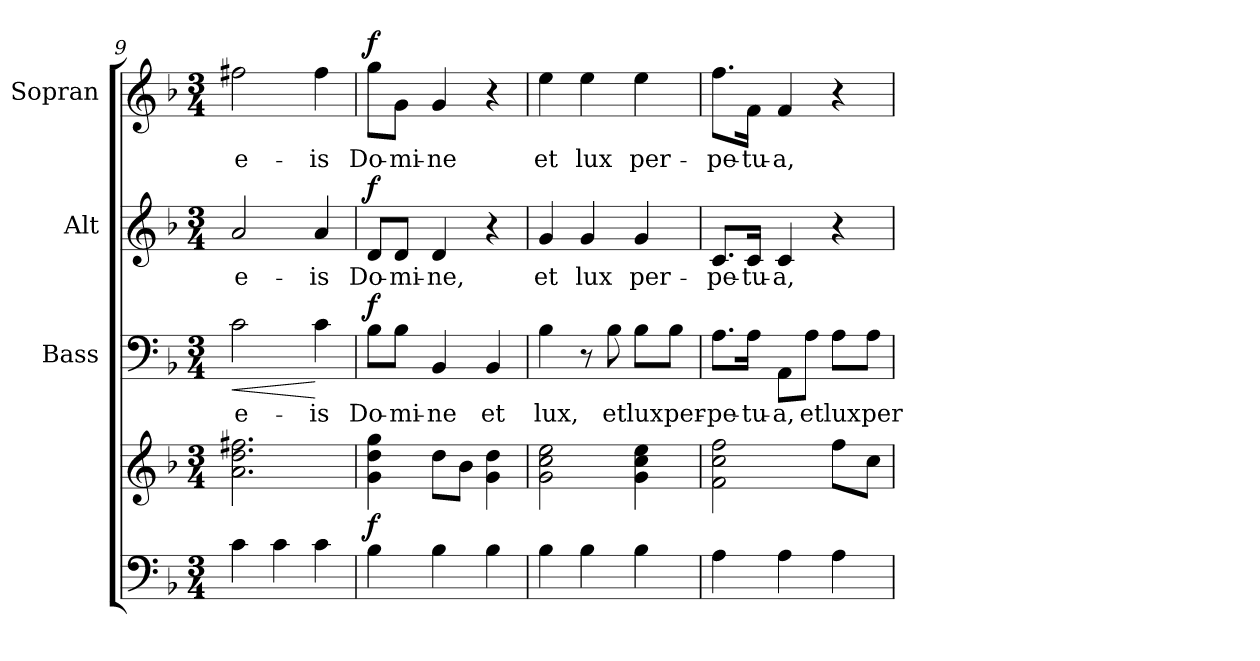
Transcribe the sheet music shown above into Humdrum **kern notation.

**kern	**kern	**dynam	**kern	**text	**dynam	**kern	**text	**dynam	**kern	**text	**dynam
*part4	*part4	*part4	*part3	*part3	*part3	*part2	*part2	*part2	*part1	*part1	*part1
*staff5	*staff4	*staff4/5	*staff3	*staff3	*staff3	*staff2	*staff2	*staff2	*staff1	*staff1	*staff1
*	*	*	*I"Bass	*	*	*I"Alt	*	*	*I"Sopran	*	*
*	*	*	*I'B.	*	*	*I'A.	*	*	*I'S.	*	*
*clefF4	*clefG2	*	*clefF4	*	*	*clefG2	*	*	*clefG2	*	*
*k[b-]	*k[b-]	*	*k[b-]	*	*	*k[b-]	*	*	*k[b-]	*	*
*F:	*F:	*	*F:	*	*	*F:	*	*	*F:	*	*
*M3/4	*M3/4	*	*M3/4	*	*	*M3/4	*	*	*M3/4	*	*
=9	=9	=9	=9	=9	=9	=9	=9	=9	=9	=9	=9
!	!	!	!	!LO:LY:b	!LO:HP:b	!	!LO:LY:b	!	!	!LO:LY:b	!
4c\	2.a\ 2.dd\ 2.ff#X\	.	2c\	e-	<	2a/	e-	.	2ff#X\	e-	.
4c\	.	.	.	.	.	.	.	.	.	.	.
!	!	!	!	!LO:LY:b	!	!	!LO:LY:b	!	!	!LO:LY:b	!
4c\	.	.	4c\	-is	[	4a/	-is	.	4ff#\	-is	.
!!LO:PB:g=z
=10	=10	=10	=10	=10	=10	=10	=10	=10	=10	=10	=10
!	!	!LO:DY:a=2	!	!LO:LY:b	!LO:DY:a	!	!LO:LY:b	!LO:DY:a	!	!LO:LY:b	!LO:DY:a
4B-\	4g\ 4dd\ 4gg\	f	8B-\L	Do-	f	8d/L	Do-	f	8gg\L	Do-	f
!	!	!	!	!LO:LY:b	!	!	!LO:LY:b	!	!	!LO:LY:b	!
.	.	.	8B-\J	-mi-	.	8d/J	-mi-	.	8g\J	-mi-	.
!	!	!	!	!LO:LY:b	!	!	!LO:LY:b	!	!	!LO:LY:b	!
4B-\	8dd\L	.	4BB-/	-ne	.	4d/	-ne,	.	4g/	-ne	.
.	8b-\J	.	.	.	.	.	.	.	.	.	.
!	!	!	!	!LO:LY:b	!	!	!	!	!	!	!
4B-\	4g\ 4dd\	.	4BB-/	et	.	4r	.	.	4r	.	.
=11	=11	=11	=11	=11	=11	=11	=11	=11	=11	=11	=11
!	!	!	!	!LO:LY:b	!	!	!LO:LY:b	!	!	!LO:LY:b	!
4B-\	2g\ 2cc\ 2ee\	.	4B-\	lux,	.	4g/	et	.	4ee\	et	.
!	!	!	!	!	!	!	!LO:LY:b	!	!	!LO:LY:b	!
4B-\	.	.	8r	.	.	4g/	lux	.	4ee\	lux	.
!	!	!	!	!LO:LY:b	!	!	!	!	!	!	!
.	.	.	8B-\	et	.	.	.	.	.	.	.
!	!	!	!	!LO:LY:b	!	!	!LO:LY:b	!	!	!LO:LY:b	!
4B-\	4g\ 4cc\ 4ee\	.	8B-\L	lux	.	4g/	per-	.	4ee\	per-	.
!	!	!	!	!LO:LY:b	!	!	!	!	!	!	!
.	.	.	8B-\J	per-	.	.	.	.	.	.	.
=12	=12	=12	=12	=12	=12	=12	=12	=12	=12	=12	=12
!	!	!	!	!LO:LY:b	!	!	!LO:LY:b	!	!	!LO:LY:b	!
4A\	2f\ 2cc\ 2ff\	.	8.A\L	-pe-	.	8.c/L	-pe-	.	8.ff\L	-pe-	.
!	!	!	!	!LO:LY:b	!	!	!LO:LY:b	!	!	!LO:LY:b	!
.	.	.	16A\Jk	-tu-	.	16c/Jk	-tu-	.	16f\Jk	-tu-	.
!	!	!	!	!LO:LY:b	!	!	!LO:LY:b	!	!	!LO:LY:b	!
4A\	.	.	8AA\L	-a,	.	4c/	-a,	.	4f/	-a,	.
!	!	!	!	!LO:LY:b	!	!	!	!	!	!	!
.	.	.	8A\J	et	.	.	.	.	.	.	.
!	!	!	!	!LO:LY:b	!	!	!	!	!	!	!
4A\	8ff\L	.	8A\L	lux	.	4r	.	.	4r	.	.
!	!	!	!	!LO:LY:b	!	!	!	!	!	!	!
.	8cc\J	.	8A\J	per-	.	.	.	.	.	.	.
=	=	=	=	=	=	=	=	=	=	=	=
*-	*-	*-	*-	*-	*-	*-	*-	*-	*-	*-	*-
